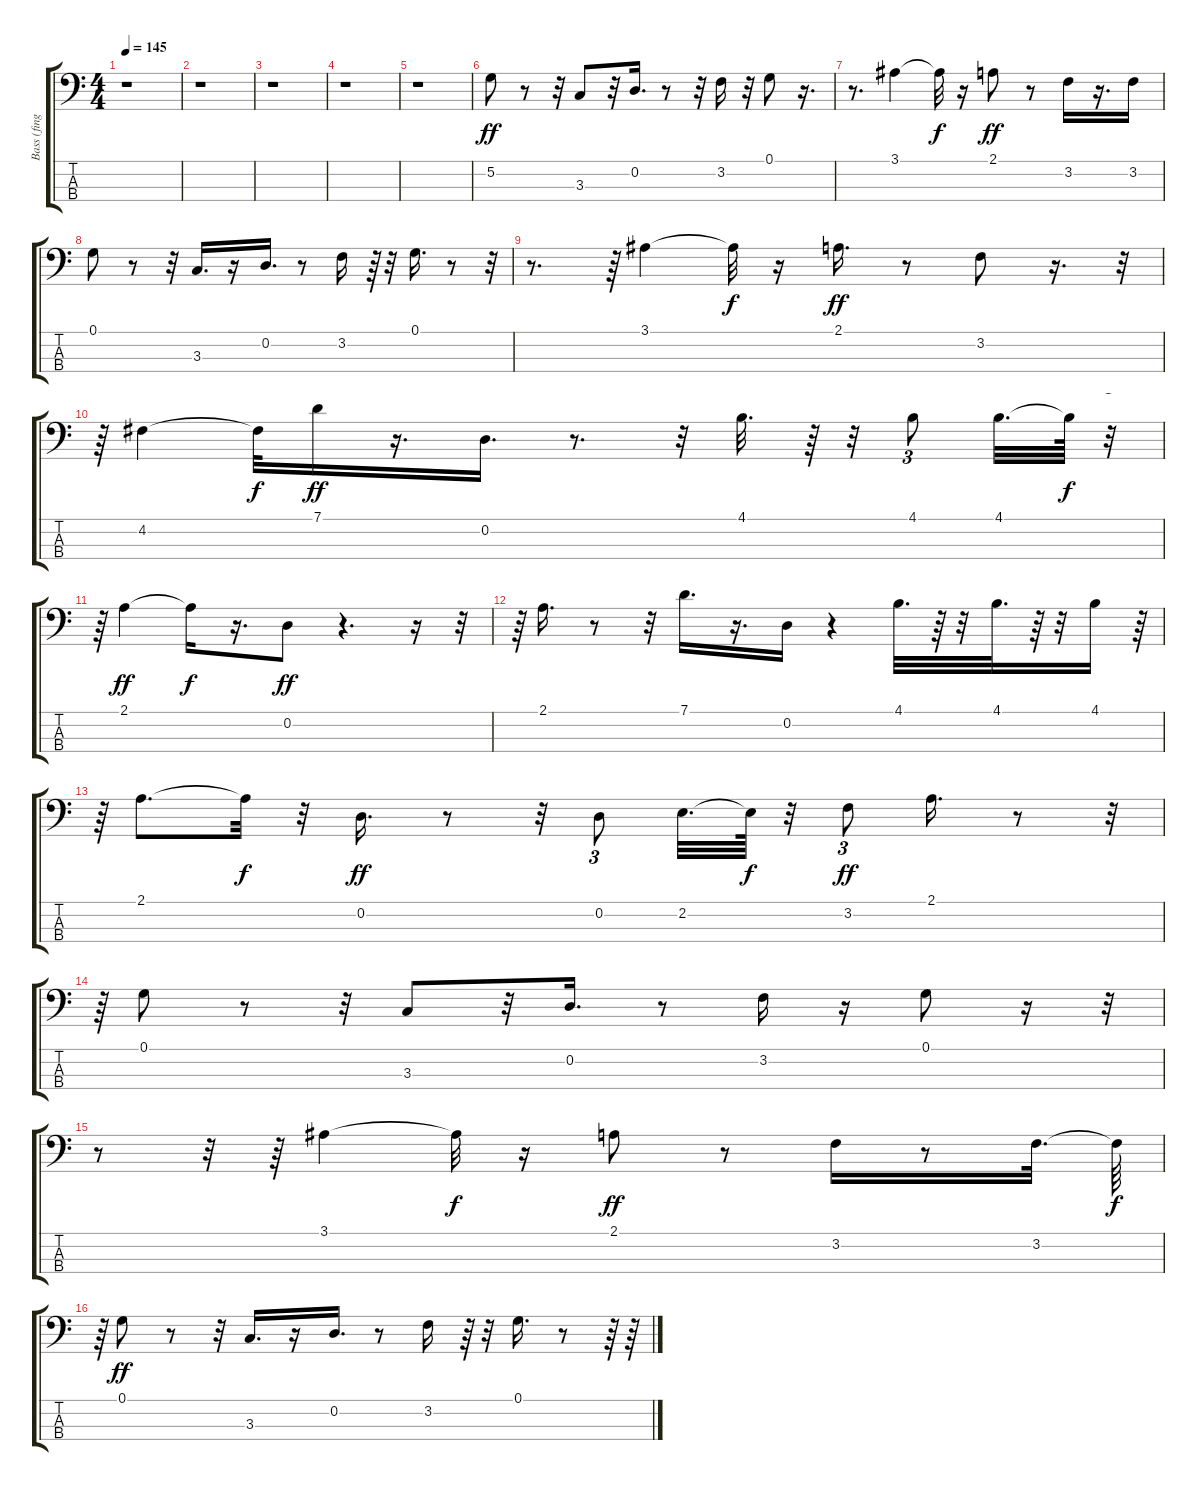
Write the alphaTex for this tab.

\track ("Bass (finger)" "Bass (fing") {instrument electricbassfinger}
\staff {score tabs}
\tuning (G2 D2 A1 E1) {hide}
\ts (4 4)
\tempo 145
\clef f4
\ks c
r.1{dy ff} |
r.1 |
r.1 |
r.1 |
r.1 |
5.2.8 r.8 r.32 3.3.8 r.32 0.2.16{d} r.8 r.32 3.2.16 r.32 0.1.8 r.16{d} |
r.8{d} 3.1.4 3.1{t}.32{dy f} r.16 2.1.8{dy ff} r.8 3.2.16 r.16{d} 3.2.16 |
0.1.8 r.8 r.32 3.3.16{d} r.16 0.2.16{d} r.8 3.2.16 r.64 r.32 0.1.16{d} r.8 r.32{tu (5 4)} |
r.8{d} r.64 3.1.4 3.1{t}.32{dy f} r.16 2.1.16{d dy ff} r.8 3.2.8 r.16{d} r.32{tu (5 4)} |
r.64 4.2.4 4.2{t}.32{dy f} 7.1.16{dy ff} r.16{d} 0.2.16{d} r.8{d} r.32 4.1.32{d} r.64 r.32 4.1.8{tu (3 2)} 4.1.32{d} 4.1{t}.64{dy f} r.32{tu (5 4)} |
r.64 2.1.4{dy ff} 2.1{t}.16{dy f} r.16{d} 0.2.8{dy ff} r.4{d} r.16 r.32{tu (5 4)} |
r.64 2.1.16{d} r.8 r.32 7.1.16{d} r.16{d} 0.2.16 r.4 4.1.32{d} r.64 r.32 4.1.32{d} r.64 r.32 4.1.16 r.64 |
r.64 2.1.8{d} 2.1{t}.32{dy f} r.32 0.2.16{d dy ff} r.8 r.32 0.2.8{tu (3 2)} 2.2.32{d} 2.2{t}.64{dy f} r.32 3.2.8{tu (3 2) dy ff} 2.1.16{d} r.8 r.32{tu (5 4)} |
r.64 0.1.8 r.8 r.32 3.3.8 r.32 0.2.16{d} r.8 3.2.16 r.16 0.1.8 r.16 r.32{tu (5 4)} |
r.8 r.32 r.64 3.1.4 3.1{t}.32{dy f} r.16 2.1.8{dy ff} r.8 3.2.16 r.8 3.2.32{d} 3.2{t}.64{dy f} |
r.64 0.1.8{dy ff} r.8 r.32 3.3.16{d} r.16 0.2.16{d} r.8 3.2.16 r.64 r.32 0.1.16{d} r.8 r.64 r.64
